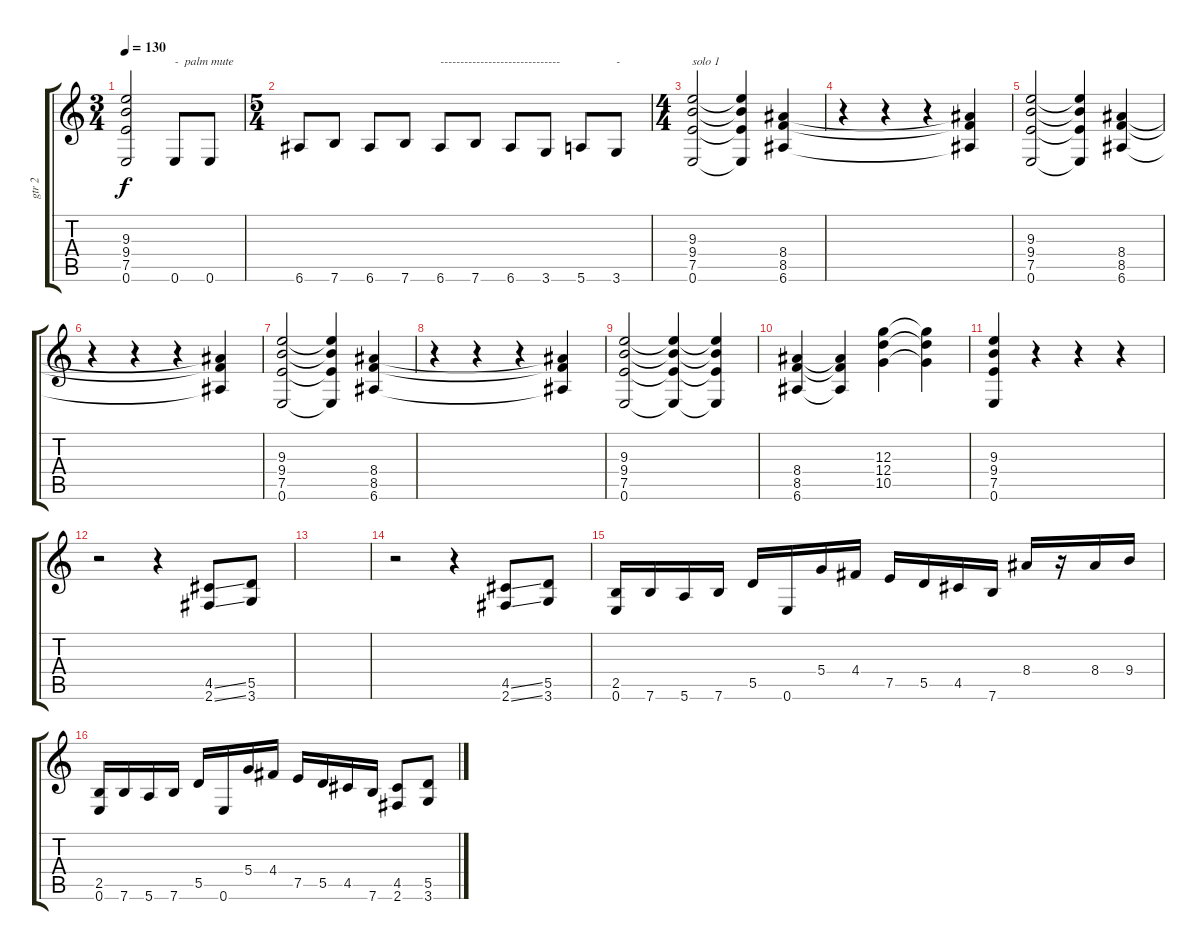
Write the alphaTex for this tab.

\track ("gtr 2" "gtr 2") {instrument distortionguitar}
\staff {score tabs}
\tuning (E4 B3 G3 D3 A2 E2) {hide}
\ts (3 4)
\tempo 130
\clef g2
\ks c
(9.3 9.4 7.5 0.6).2{dy f} 0.6.8{txt "-  palm mute"} 0.6.8 |
\ts (5 4)
6.6.8 7.6.8 6.6.8 7.6.8 6.6.8{txt "------------------------------"} 7.6.8 6.6.8 3.6.8 5.6.8 3.6.8{txt "-"} |
\ts (4 4)
(9.3 9.4 7.5 0.6).2{txt "solo 1"} (9.3{t} 9.4{t} 7.5{t} 0.6{t}).4 (8.4 8.5 6.6).4 |
r.4 r.4 r.4 (8.4{t} 8.5{t} 6.6{t}).4 |
(9.3 9.4 7.5 0.6).2 (9.3{t} 9.4{t} 7.5{t} 0.6{t}).4 (8.4 8.5 6.6).4 |
r.4 r.4 r.4 (8.4{t} 8.5{t} 6.6{t}).4 |
(9.3 9.4 7.5 0.6).2 (9.3{t} 9.4{t} 7.5{t} 0.6{t}).4 (8.4 8.5 6.6).4 |
r.4 r.4 r.4 (8.4{t} 8.5{t} 6.6{t}).4 |
(9.3 9.4 7.5 0.6).2 (9.3{t} 9.4{t} 7.5{t} 0.6{t}).4 (9.3{t} 9.4{t} 7.5{t} 0.6{t}).4 |
(8.4 8.5 6.6).4 (8.4{t} 8.5{t} 6.6{t}).4 (12.3 12.4 10.5).4 (12.3{t} 12.4{t} 10.5{t}).4 |
(9.3 9.4 7.5 0.6).4 r.4 r.4 r.4 |
r.2 r.4 (4.5{ss} 2.6{ss}).8 (5.5 3.6).8 |
|
r.2 r.4 (4.5{ss} 2.6{ss}).8 (5.5 3.6).8 |
(2.5 0.6).16 7.6.16 5.6.16 7.6.16 5.5.16 0.6.16 5.4.16 4.4.16 7.5.16 5.5.16 4.5.16 7.6.16 8.4.16 r.16 8.4.16 9.4.16 |
(2.5 0.6).16 7.6.16 5.6.16 7.6.16 5.5.16 0.6.16 5.4.16 4.4.16 7.5.16 5.5.16 4.5.16 7.6.16 (4.5 2.6).8 (5.5 3.6).8
